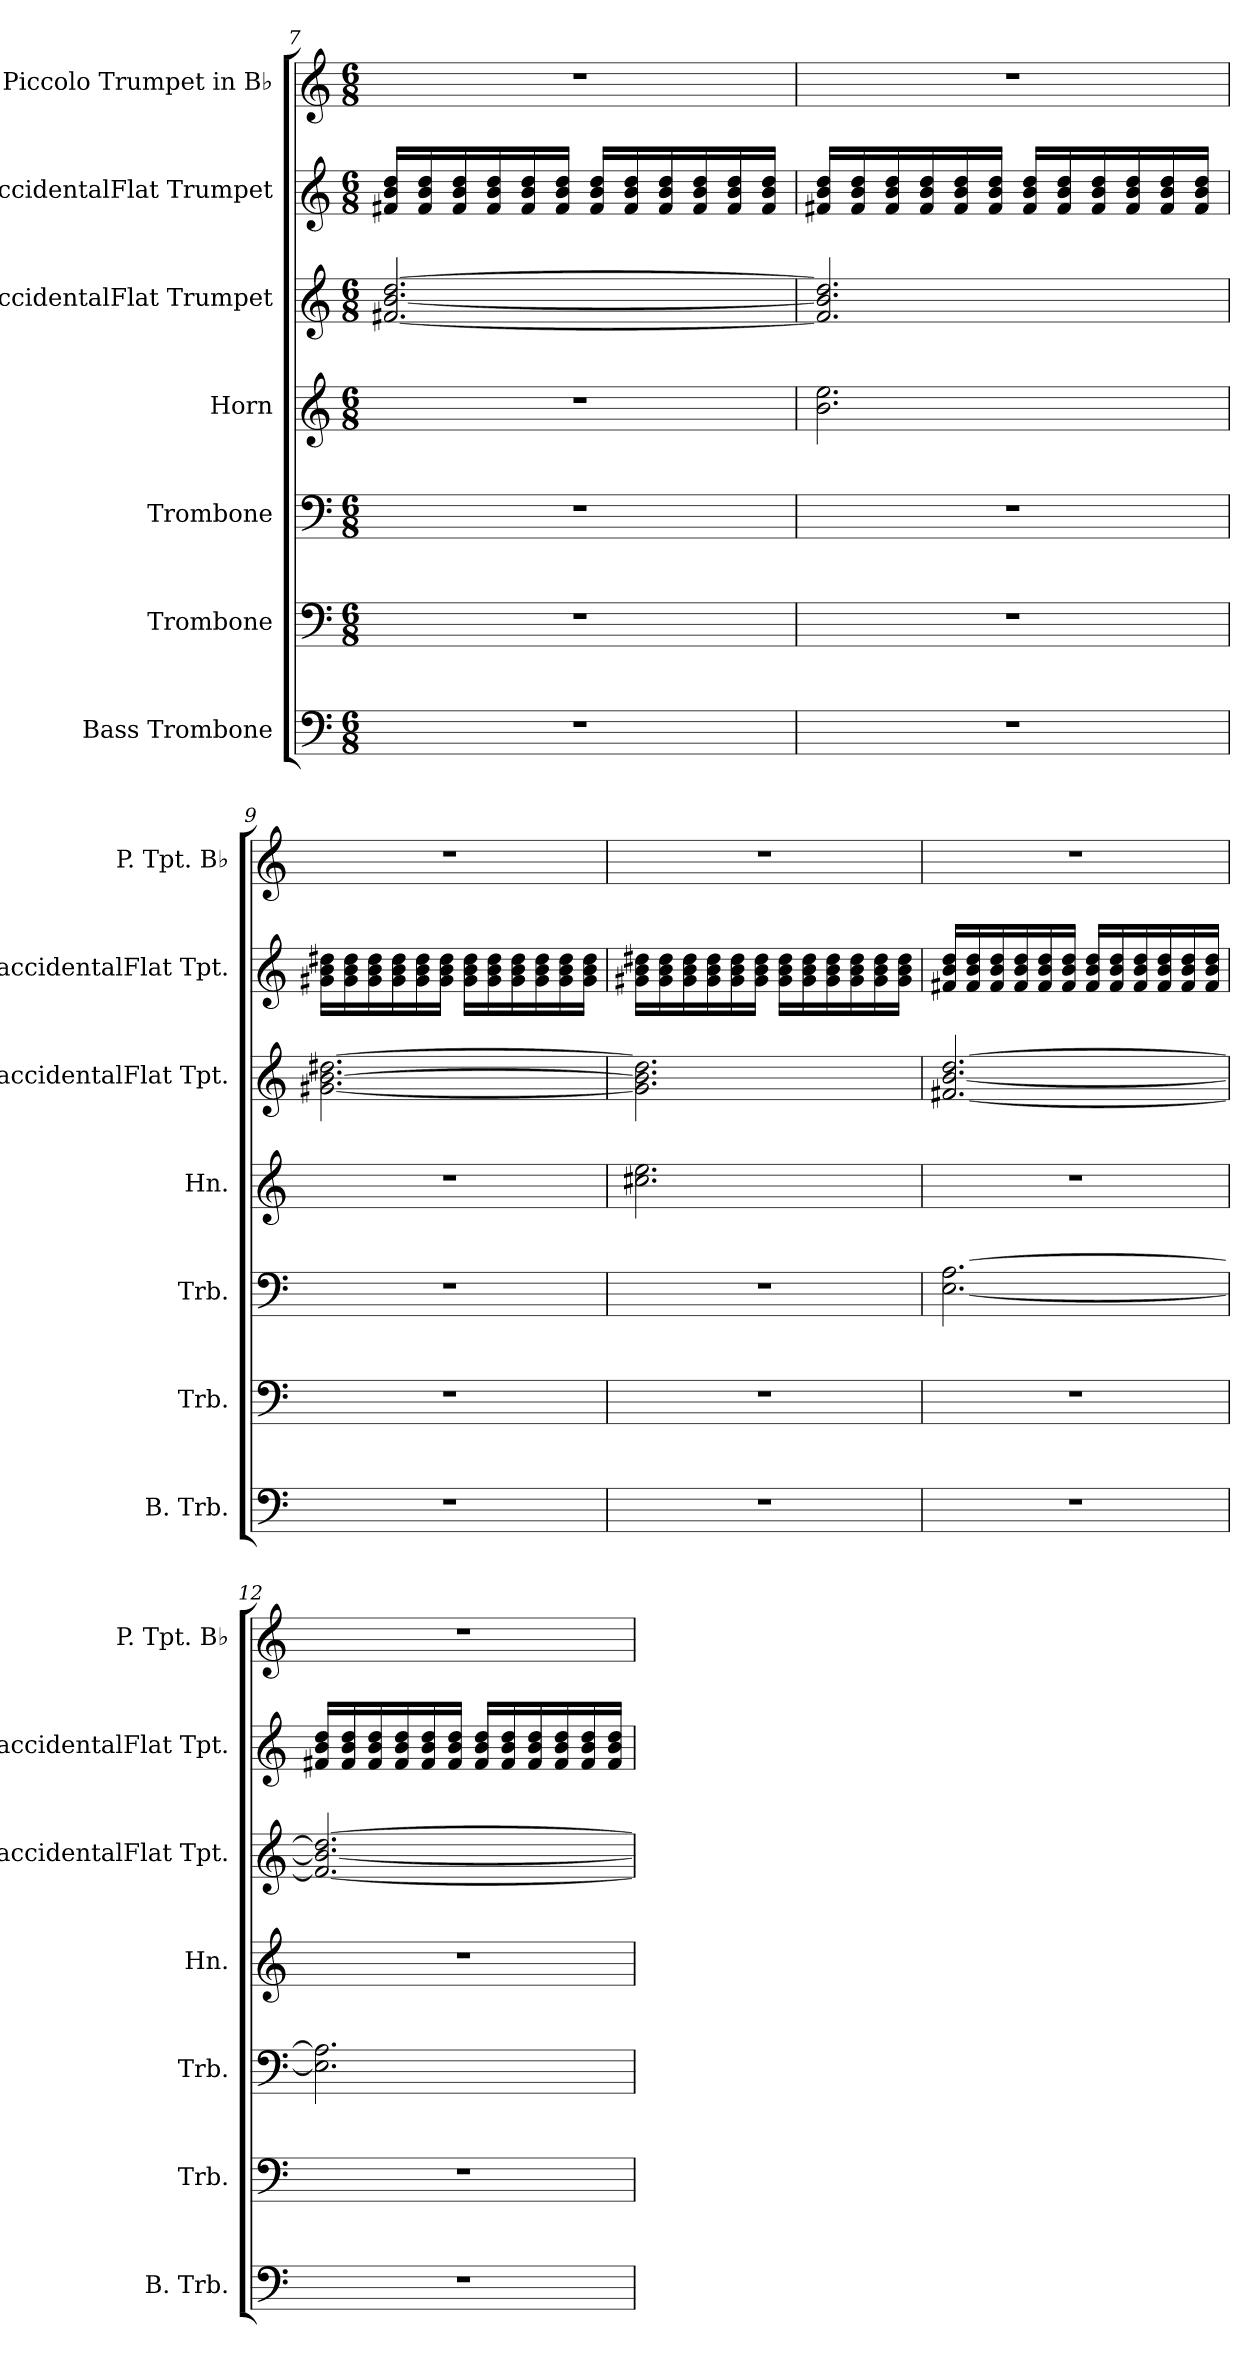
**kern	**kern	**kern	**kern	**kern	**kern	**kern
*part7	*part6	*part5	*part4	*part3	*part2	*part1
*staff7	*staff6	*staff5	*staff4	*staff3	*staff2	*staff1
*I"Bass Trombone	*I"Trombone	*I"Trombone	*I"Horn	*I"BaccidentalFlat Trumpet	*I"BaccidentalFlat Trumpet	*I"Piccolo Trumpet in B♭
*I'B. Trb.	*I'Trb.	*I'Trb.	*I'Hn.	*I'BaccidentalFlat Tpt.	*I'BaccidentalFlat Tpt.	*I'P. Tpt. B♭
*clefF4	*clefF4	*clefF4	*clefG2	*clefG2	*clefG2	*clefG2
*	*	*	*ITrd4c7	*ITrd1c2	*ITrd1c2	*ITrd1c2
*k[]	*k[]	*k[]	*k[b-]	*k[b-e-]	*k[b-e-]	*k[b-e-]
*M6/8	*M6/8	*M6/8	*M6/8	*M6/8	*M6/8	*M6/8
=7	=7	=7	=7	=7	=7	=7
2.r	2.r	2.r	2.r	[2.en/ [2.a/ [2.cc/	16en/ 16a/ 16cc/LL	2.r
.	.	.	.	.	16e/ 16a/ 16cc/	.
.	.	.	.	.	16e/ 16a/ 16cc/	.
.	.	.	.	.	16e/ 16a/ 16cc/	.
.	.	.	.	.	16e/ 16a/ 16cc/	.
.	.	.	.	.	16e/ 16a/ 16cc/JJ	.
.	.	.	.	.	16e/ 16a/ 16cc/LL	.
.	.	.	.	.	16e/ 16a/ 16cc/	.
.	.	.	.	.	16e/ 16a/ 16cc/	.
.	.	.	.	.	16e/ 16a/ 16cc/	.
.	.	.	.	.	16e/ 16a/ 16cc/	.
.	.	.	.	.	16e/ 16a/ 16cc/JJ	.
!!LO:LB:g=z
=8	=8	=8	=8	=8	=8	=8
2.r	2.r	2.r	2.e\ 2.a\	2.e/] 2.a/] 2.cc/]	16en/ 16a/ 16cc/LL	2.r
.	.	.	.	.	16e/ 16a/ 16cc/	.
.	.	.	.	.	16e/ 16a/ 16cc/	.
.	.	.	.	.	16e/ 16a/ 16cc/	.
.	.	.	.	.	16e/ 16a/ 16cc/	.
.	.	.	.	.	16e/ 16a/ 16cc/JJ	.
.	.	.	.	.	16e/ 16a/ 16cc/LL	.
.	.	.	.	.	16e/ 16a/ 16cc/	.
.	.	.	.	.	16e/ 16a/ 16cc/	.
.	.	.	.	.	16e/ 16a/ 16cc/	.
.	.	.	.	.	16e/ 16a/ 16cc/	.
.	.	.	.	.	16e/ 16a/ 16cc/JJ	.
=9	=9	=9	=9	=9	=9	=9
2.r	2.r	2.r	2.r	[2.f#X\ [2.a\ [2.cc#X\	16f#X\ 16a\ 16cc#X\LL	2.r
.	.	.	.	.	16f#\ 16a\ 16cc#\	.
.	.	.	.	.	16f#\ 16a\ 16cc#\	.
.	.	.	.	.	16f#\ 16a\ 16cc#\	.
.	.	.	.	.	16f#\ 16a\ 16cc#\	.
.	.	.	.	.	16f#\ 16a\ 16cc#\JJ	.
.	.	.	.	.	16f#\ 16a\ 16cc#\LL	.
.	.	.	.	.	16f#\ 16a\ 16cc#\	.
.	.	.	.	.	16f#\ 16a\ 16cc#\	.
.	.	.	.	.	16f#\ 16a\ 16cc#\	.
.	.	.	.	.	16f#\ 16a\ 16cc#\	.
.	.	.	.	.	16f#\ 16a\ 16cc#\JJ	.
=10	=10	=10	=10	=10	=10	=10
2.r	2.r	2.r	2.f#X\ 2.a\	2.f#\] 2.a\] 2.cc#\]	16f#X\ 16a\ 16cc#X\LL	2.r
.	.	.	.	.	16f#\ 16a\ 16cc#\	.
.	.	.	.	.	16f#\ 16a\ 16cc#\	.
.	.	.	.	.	16f#\ 16a\ 16cc#\	.
.	.	.	.	.	16f#\ 16a\ 16cc#\	.
.	.	.	.	.	16f#\ 16a\ 16cc#\JJ	.
.	.	.	.	.	16f#\ 16a\ 16cc#\LL	.
.	.	.	.	.	16f#\ 16a\ 16cc#\	.
.	.	.	.	.	16f#\ 16a\ 16cc#\	.
.	.	.	.	.	16f#\ 16a\ 16cc#\	.
.	.	.	.	.	16f#\ 16a\ 16cc#\	.
.	.	.	.	.	16f#\ 16a\ 16cc#\JJ	.
!!LO:PB:g=z
=11	=11	=11	=11	=11	=11	=11
2.r	2.r	[2.E\ [2.A\	2.r	[2.en/ [2.a/ [2.cc/	16en/ 16a/ 16cc/LL	2.r
.	.	.	.	.	16e/ 16a/ 16cc/	.
.	.	.	.	.	16e/ 16a/ 16cc/	.
.	.	.	.	.	16e/ 16a/ 16cc/	.
.	.	.	.	.	16e/ 16a/ 16cc/	.
.	.	.	.	.	16e/ 16a/ 16cc/JJ	.
.	.	.	.	.	16e/ 16a/ 16cc/LL	.
.	.	.	.	.	16e/ 16a/ 16cc/	.
.	.	.	.	.	16e/ 16a/ 16cc/	.
.	.	.	.	.	16e/ 16a/ 16cc/	.
.	.	.	.	.	16e/ 16a/ 16cc/	.
.	.	.	.	.	16e/ 16a/ 16cc/JJ	.
=12	=12	=12	=12	=12	=12	=12
2.r	2.r	2.E\] 2.A\]	2.r	2.e/_ 2.a/_ 2.cc/_	16en/ 16a/ 16cc/LL	2.r
.	.	.	.	.	16e/ 16a/ 16cc/	.
.	.	.	.	.	16e/ 16a/ 16cc/	.
.	.	.	.	.	16e/ 16a/ 16cc/	.
.	.	.	.	.	16e/ 16a/ 16cc/	.
.	.	.	.	.	16e/ 16a/ 16cc/JJ	.
.	.	.	.	.	16e/ 16a/ 16cc/LL	.
.	.	.	.	.	16e/ 16a/ 16cc/	.
.	.	.	.	.	16e/ 16a/ 16cc/	.
.	.	.	.	.	16e/ 16a/ 16cc/	.
.	.	.	.	.	16e/ 16a/ 16cc/	.
.	.	.	.	.	16e/ 16a/ 16cc/JJ	.
=	=	=	=	=	=	=
*-	*-	*-	*-	*-	*-	*-
